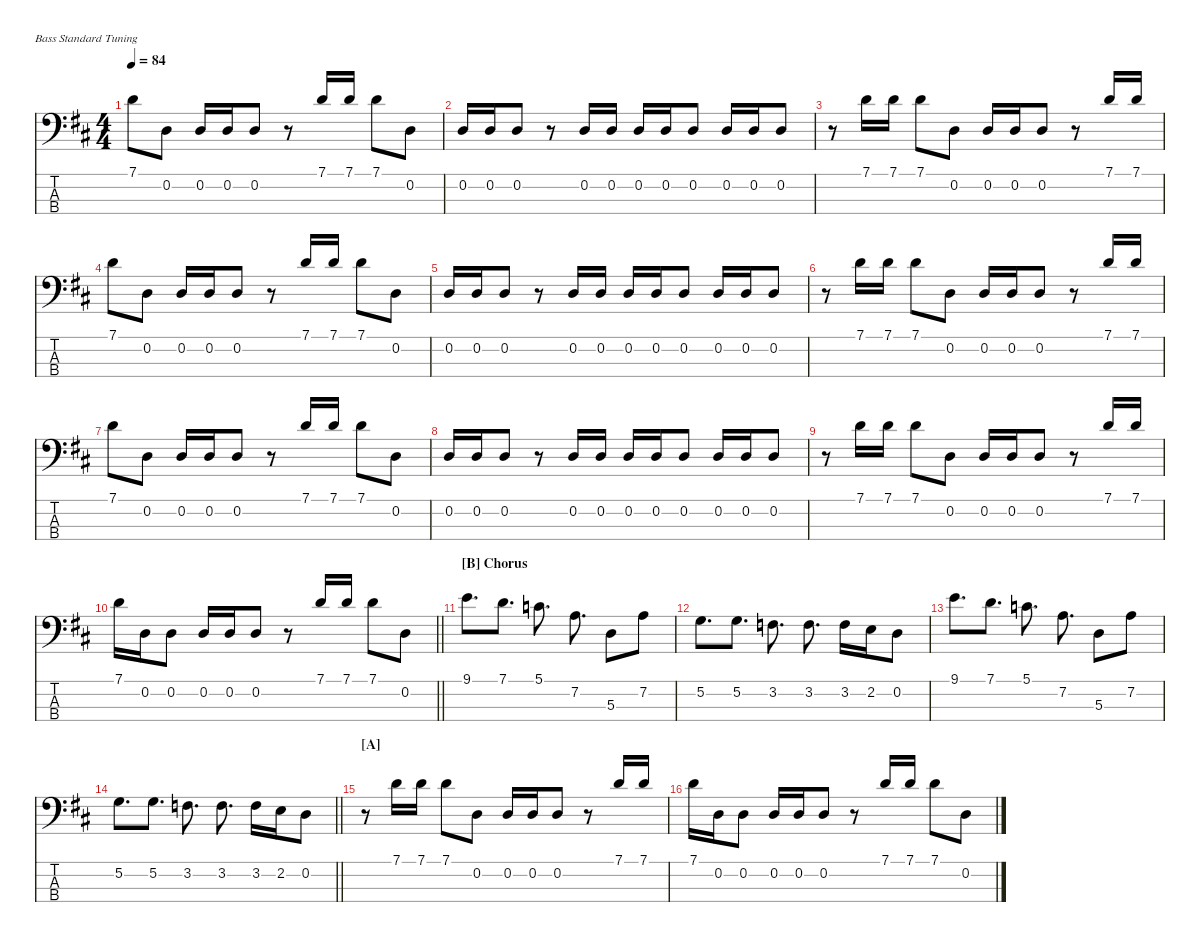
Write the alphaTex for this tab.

\hideDynamics
\bracketExtendMode nobrackets
\singleTrackTrackNamePolicy hidden
\multiTrackTrackNamePolicy hidden
\otherSystemsTrackNameOrientation horizontal
\track ("Bass " "E-Bass") {instrument electricbassfinger}
\staff {score tabs}
\tuning (G2 D2 A1 E1)
\ts (4 4)
\tempo 84
\clef f4
\ks d
7.1{acc forcenatural}.8{dy f beam Down} 0.2{acc forcenatural}.8{beam Down} 0.2{acc forcenatural}.16{beam Up} 0.2{acc forcenatural}.16{beam Up} 0.2{acc forcenatural}.8{beam Up} r.8{beam Up} 7.1{acc forcenatural}.16{beam Down} 7.1{acc forcenatural}.16{beam Down} 7.1{acc forcenatural}.8{beam Down} 0.2{acc forcenatural}.8{beam Down} |
0.2{acc forcenatural}.16{beam Up} 0.2{acc forcenatural}.16{beam Up} 0.2{acc forcenatural}.8{beam Up} r.8{beam Up} 0.2{acc forcenatural}.16{beam Up} 0.2{acc forcenatural}.16{beam Up} 0.2{acc forcenatural}.16{beam Up} 0.2{acc forcenatural}.16{beam Up} 0.2{acc forcenatural}.8{beam Up} 0.2{acc forcenatural}.16{beam Up} 0.2{acc forcenatural}.16{beam Up} 0.2{acc forcenatural}.8{beam Up} |
r.8{beam Down} 7.1{acc forcenatural}.16{beam Down} 7.1{acc forcenatural}.16{beam Down} 7.1{acc forcenatural}.8{beam Down} 0.2{acc forcenatural}.8{beam Down} 0.2{acc forcenatural}.16{beam Up} 0.2{acc forcenatural}.16{beam Up} 0.2{acc forcenatural}.8{beam Up} r.8{beam Up} 7.1{acc forcenatural}.16{beam Down} 7.1{acc forcenatural}.16{beam Down} |
7.1{acc forcenatural}.8{beam Down} 0.2{acc forcenatural}.8{beam Down} 0.2{acc forcenatural}.16{beam Up} 0.2{acc forcenatural}.16{beam Up} 0.2{acc forcenatural}.8{beam Up} r.8{beam Up} 7.1{acc forcenatural}.16{beam Down} 7.1{acc forcenatural}.16{beam Down} 7.1{acc forcenatural}.8{beam Down} 0.2{acc forcenatural}.8{beam Down} |
0.2{acc forcenatural}.16{beam Up} 0.2{acc forcenatural}.16{beam Up} 0.2{acc forcenatural}.8{beam Up} r.8{beam Up} 0.2{acc forcenatural}.16{beam Up} 0.2{acc forcenatural}.16{beam Up} 0.2{acc forcenatural}.16{beam Up} 0.2{acc forcenatural}.16{beam Up} 0.2{acc forcenatural}.8{beam Up} 0.2{acc forcenatural}.16{beam Up} 0.2{acc forcenatural}.16{beam Up} 0.2{acc forcenatural}.8{beam Up} |
r.8{beam Down} 7.1{acc forcenatural}.16{beam Down} 7.1{acc forcenatural}.16{beam Down} 7.1{acc forcenatural}.8{beam Down} 0.2{acc forcenatural}.8{beam Down} 0.2{acc forcenatural}.16{beam Up} 0.2{acc forcenatural}.16{beam Up} 0.2{acc forcenatural}.8{beam Up} r.8{beam Up} 7.1{acc forcenatural}.16{beam Down} 7.1{acc forcenatural}.16{beam Down} |
7.1{acc forcenatural}.8{beam Down} 0.2{acc forcenatural}.8{beam Down} 0.2{acc forcenatural}.16{beam Up} 0.2{acc forcenatural}.16{beam Up} 0.2{acc forcenatural}.8{beam Up} r.8{beam Up} 7.1{acc forcenatural}.16{beam Down} 7.1{acc forcenatural}.16{beam Down} 7.1{acc forcenatural}.8{beam Down} 0.2{acc forcenatural}.8{beam Down} |
0.2{acc forcenatural}.16{beam Up} 0.2{acc forcenatural}.16{beam Up} 0.2{acc forcenatural}.8{beam Up} r.8{beam Up} 0.2{acc forcenatural}.16{beam Up} 0.2{acc forcenatural}.16{beam Up} 0.2{acc forcenatural}.16{beam Up} 0.2{acc forcenatural}.16{beam Up} 0.2{acc forcenatural}.8{beam Up} 0.2{acc forcenatural}.16{beam Up} 0.2{acc forcenatural}.16{beam Up} 0.2{acc forcenatural}.8{beam Up} |
r.8{beam Down} 7.1{acc forcenatural}.16{beam Down} 7.1{acc forcenatural}.16{beam Down} 7.1{acc forcenatural}.8{beam Down} 0.2{acc forcenatural}.8{beam Down} 0.2{acc forcenatural}.16{beam Up} 0.2{acc forcenatural}.16{beam Up} 0.2{acc forcenatural}.8{beam Up} r.8{beam Up} 7.1{acc forcenatural}.16{beam Down} 7.1{acc forcenatural}.16{beam Down} |
\barLineRight lightlight
7.1{acc forcenatural}.16{beam Down} 0.2{acc forcenatural}.16{beam Down} 0.2{acc forcenatural}.8{beam Down} 0.2{acc forcenatural}.16{beam Up} 0.2{acc forcenatural}.16{beam Up} 0.2{acc forcenatural}.8{beam Up} r.8{beam Up} 7.1{acc forcenatural}.16{beam Down} 7.1{acc forcenatural}.16{beam Down} 7.1{acc forcenatural}.8{beam Down} 0.2{acc forcenatural}.8{beam Down} |
\section ("B" "Chorus")
9.1{acc forcenatural}.8{d beam Down} 7.1{acc forcenatural}.8{d beam Down} 5.1{acc forcenatural}.8{d beam Down} 7.2{acc forcenatural}.8{d beam Down} 5.3{acc forcenatural}.8{beam Down} 7.2{acc forcenatural}.8{beam Down} |
5.2{acc forcenatural}.8{d beam Down} 5.2{acc forcenatural}.8{d beam Down} 3.2{acc forcenatural}.8{d beam Down} 3.2{acc forcenatural}.8{d beam Down} 3.2{acc forcenatural}.16{beam Down} 2.2{acc forcenatural}.16{beam Down} 0.2{acc forcenatural}.8{beam Down} |
9.1{acc forcenatural}.8{d beam Down} 7.1{acc forcenatural}.8{d beam Down} 5.1{acc forcenatural}.8{d beam Down} 7.2{acc forcenatural}.8{d beam Down} 5.3{acc forcenatural}.8{beam Down} 7.2{acc forcenatural}.8{beam Down} |
\barLineRight lightlight
5.2{acc forcenatural}.8{d beam Down} 5.2{acc forcenatural}.8{d beam Down} 3.2{acc forcenatural}.8{d beam Down} 3.2{acc forcenatural}.8{d beam Down} 3.2{acc forcenatural}.16{beam Down} 2.2{acc forcenatural}.16{beam Down} 0.2{acc forcenatural}.8{beam Down} |
\section ("A" "")
r.8{beam Down} 7.1{acc forcenatural}.16{beam Down} 7.1{acc forcenatural}.16{beam Down} 7.1{acc forcenatural}.8{beam Down} 0.2{acc forcenatural}.8{beam Down} 0.2{acc forcenatural}.16{beam Up} 0.2{acc forcenatural}.16{beam Up} 0.2{acc forcenatural}.8{beam Up} r.8{beam Up} 7.1{acc forcenatural}.16{beam Down} 7.1{acc forcenatural}.16{beam Down} |
7.1{acc forcenatural}.16{beam Down} 0.2{acc forcenatural}.16{beam Down} 0.2{acc forcenatural}.8{beam Down} 0.2{acc forcenatural}.16{beam Up} 0.2{acc forcenatural}.16{beam Up} 0.2{acc forcenatural}.8{beam Up} r.8{beam Up} 7.1{acc forcenatural}.16{beam Down} 7.1{acc forcenatural}.16{beam Down} 7.1{acc forcenatural}.8{beam Down} 0.2{acc forcenatural}.8{beam Down}
